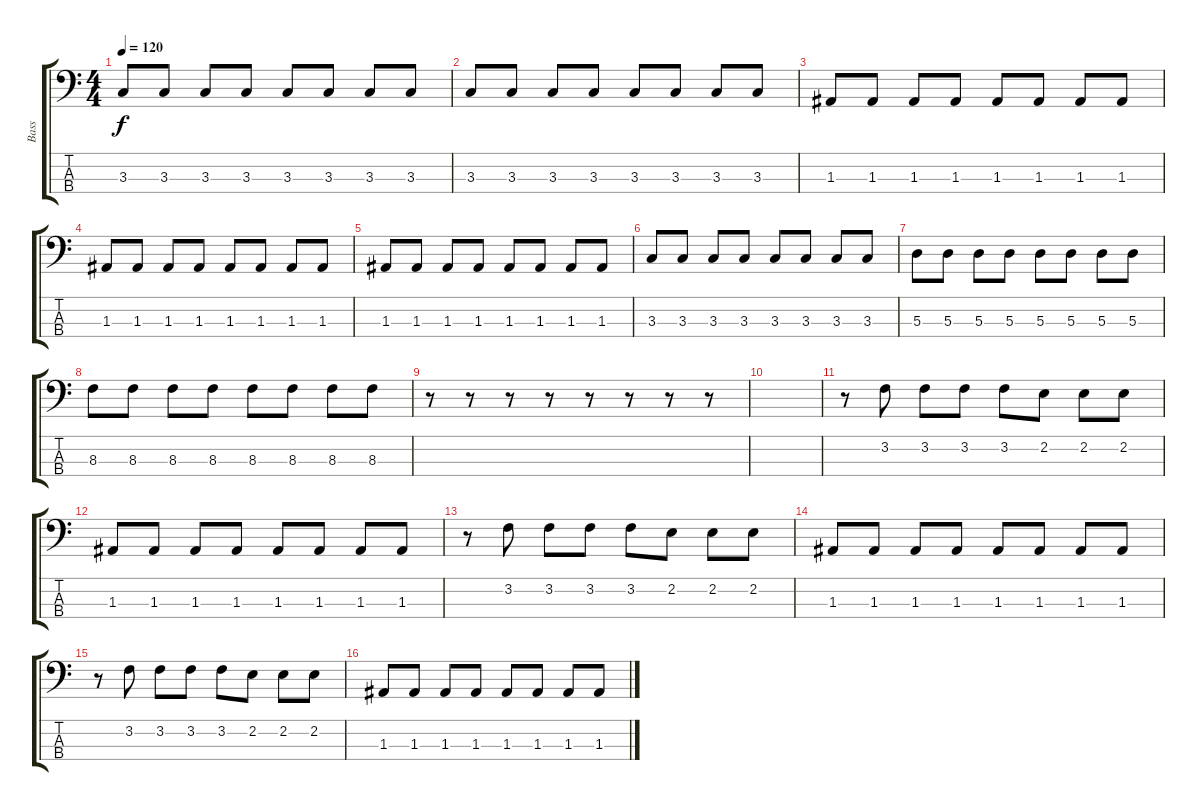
\track ("Bass" "Bass") {instrument electricbasspick}
\staff {score tabs}
\tuning (G2 D2 A1 D1) {hide}
\ts (4 4)
\tempo 120
\clef f4
\ks c
3.3.8{dy f} 3.3.8 3.3.8 3.3.8 3.3.8 3.3.8 3.3.8 3.3.8 |
3.3.8 3.3.8 3.3.8 3.3.8 3.3.8 3.3.8 3.3.8 3.3.8 |
1.3.8 1.3.8 1.3.8 1.3.8 1.3.8 1.3.8 1.3.8 1.3.8 |
1.3.8 1.3.8 1.3.8 1.3.8 1.3.8 1.3.8 1.3.8 1.3.8 |
1.3.8 1.3.8 1.3.8 1.3.8 1.3.8 1.3.8 1.3.8 1.3.8 |
3.3.8 3.3.8 3.3.8 3.3.8 3.3.8 3.3.8 3.3.8 3.3.8 |
5.3.8 5.3.8 5.3.8 5.3.8 5.3.8 5.3.8 5.3.8 5.3.8 |
8.3.8 8.3.8 8.3.8 8.3.8 8.3.8 8.3.8 8.3.8 8.3.8 |
r.8 r.8 r.8 r.8 r.8 r.8 r.8 r.8 |
|
r.8 3.2.8 3.2.8 3.2.8 3.2.8 2.2.8 2.2.8 2.2.8 |
1.3.8 1.3.8 1.3.8 1.3.8 1.3.8 1.3.8 1.3.8 1.3.8 |
r.8 3.2.8 3.2.8 3.2.8 3.2.8 2.2.8 2.2.8 2.2.8 |
1.3.8 1.3.8 1.3.8 1.3.8 1.3.8 1.3.8 1.3.8 1.3.8 |
r.8 3.2.8 3.2.8 3.2.8 3.2.8 2.2.8 2.2.8 2.2.8 |
1.3.8 1.3.8 1.3.8 1.3.8 1.3.8 1.3.8 1.3.8 1.3.8
